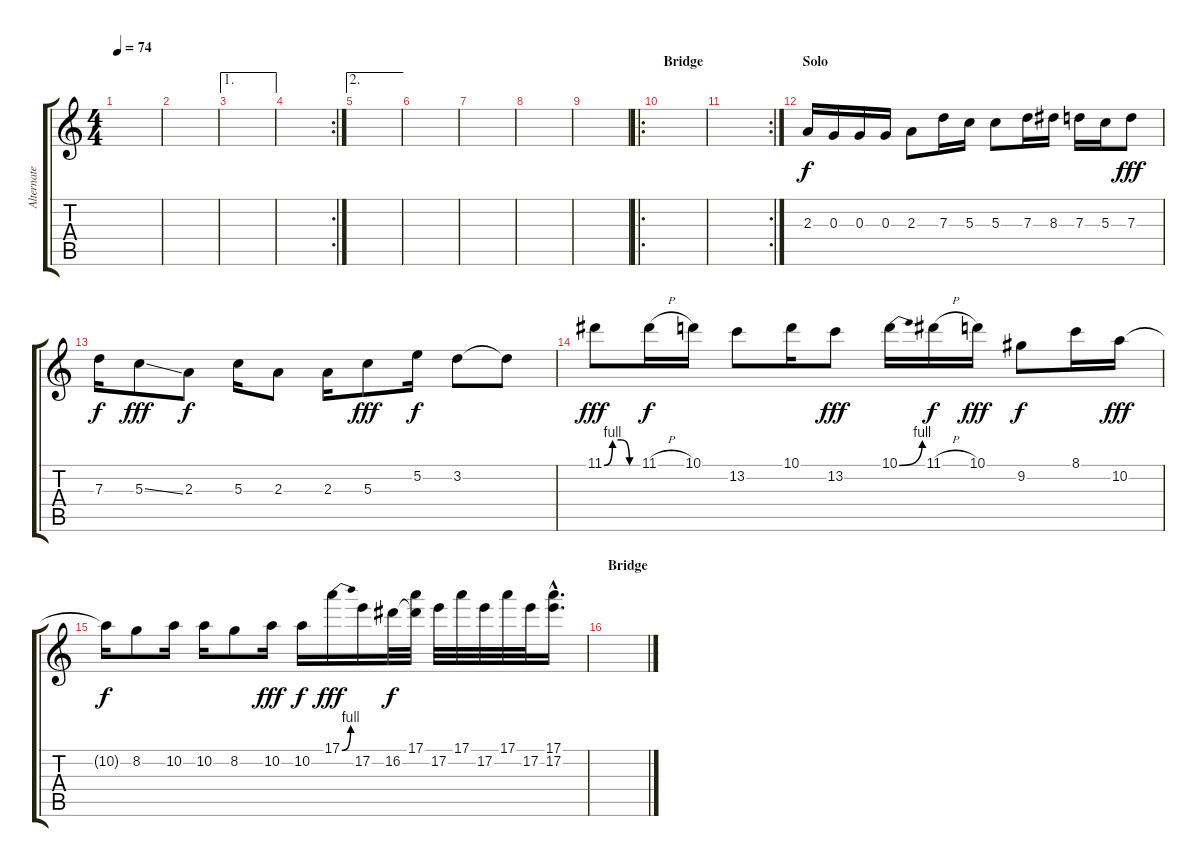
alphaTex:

\track ("Alternate Solo" "Alternate ") {instrument distortionguitar}
\staff {score tabs}
\tuning (E4 B3 G3 D3 A2 E2) {hide}
\ts (4 4)
\tempo 74
\clef g2
\ks c
|
|
\ae 1
|
\rc 2
|
\ae 2
|
|
|
|
|
\ro
\section ("" "Bridge")
|
\rc 2
|
\section ("" "Solo")
2.3.16{volume 16 instrument distortionguitar} 0.3.16 0.3.16 0.3.16 2.3.8 7.3.16 5.3.16 5.3.8 7.3.16 8.3.16 7.3.16 5.3.16 7.3.8{dy fff} |
7.3.16{dy f} 5.3{ss}.8{dy fff} 2.3.8{dy f} 5.3.16 2.3.8 2.3.16 5.3.8{dy fff} 5.2.16{dy f} 3.2.8 3.2{t}.8 |
11.1{be (custom 0 0 15 4 30 4 45 0 60 0)}.8{dy fff} 11.1{h}.16{dy f} 10.1.16 13.2.8 10.1.16 13.2.8{dy fff} 10.1{be (bend 0 0 60 4)}.16 11.1{h}.16{dy f} 10.1.16{dy fff} 9.2.8{dy f} 8.1.16 10.2.16{dy fff} |
10.2{t}.16{dy f} 8.2.8 10.2.16 10.2.16 8.2.8 10.2.16{dy fff} 10.2.16{dy f} 17.1{be (bend 0 0 60 4)}.16{dy fff} 17.2.16 16.2.32{dy f} (17.1 16.2{t}).32 17.2.32 17.1.32 17.2.32 17.1.32 17.2.32 (17.1{hac} 17.2{hac}).16{d} |
\section ("" "Bridge")
